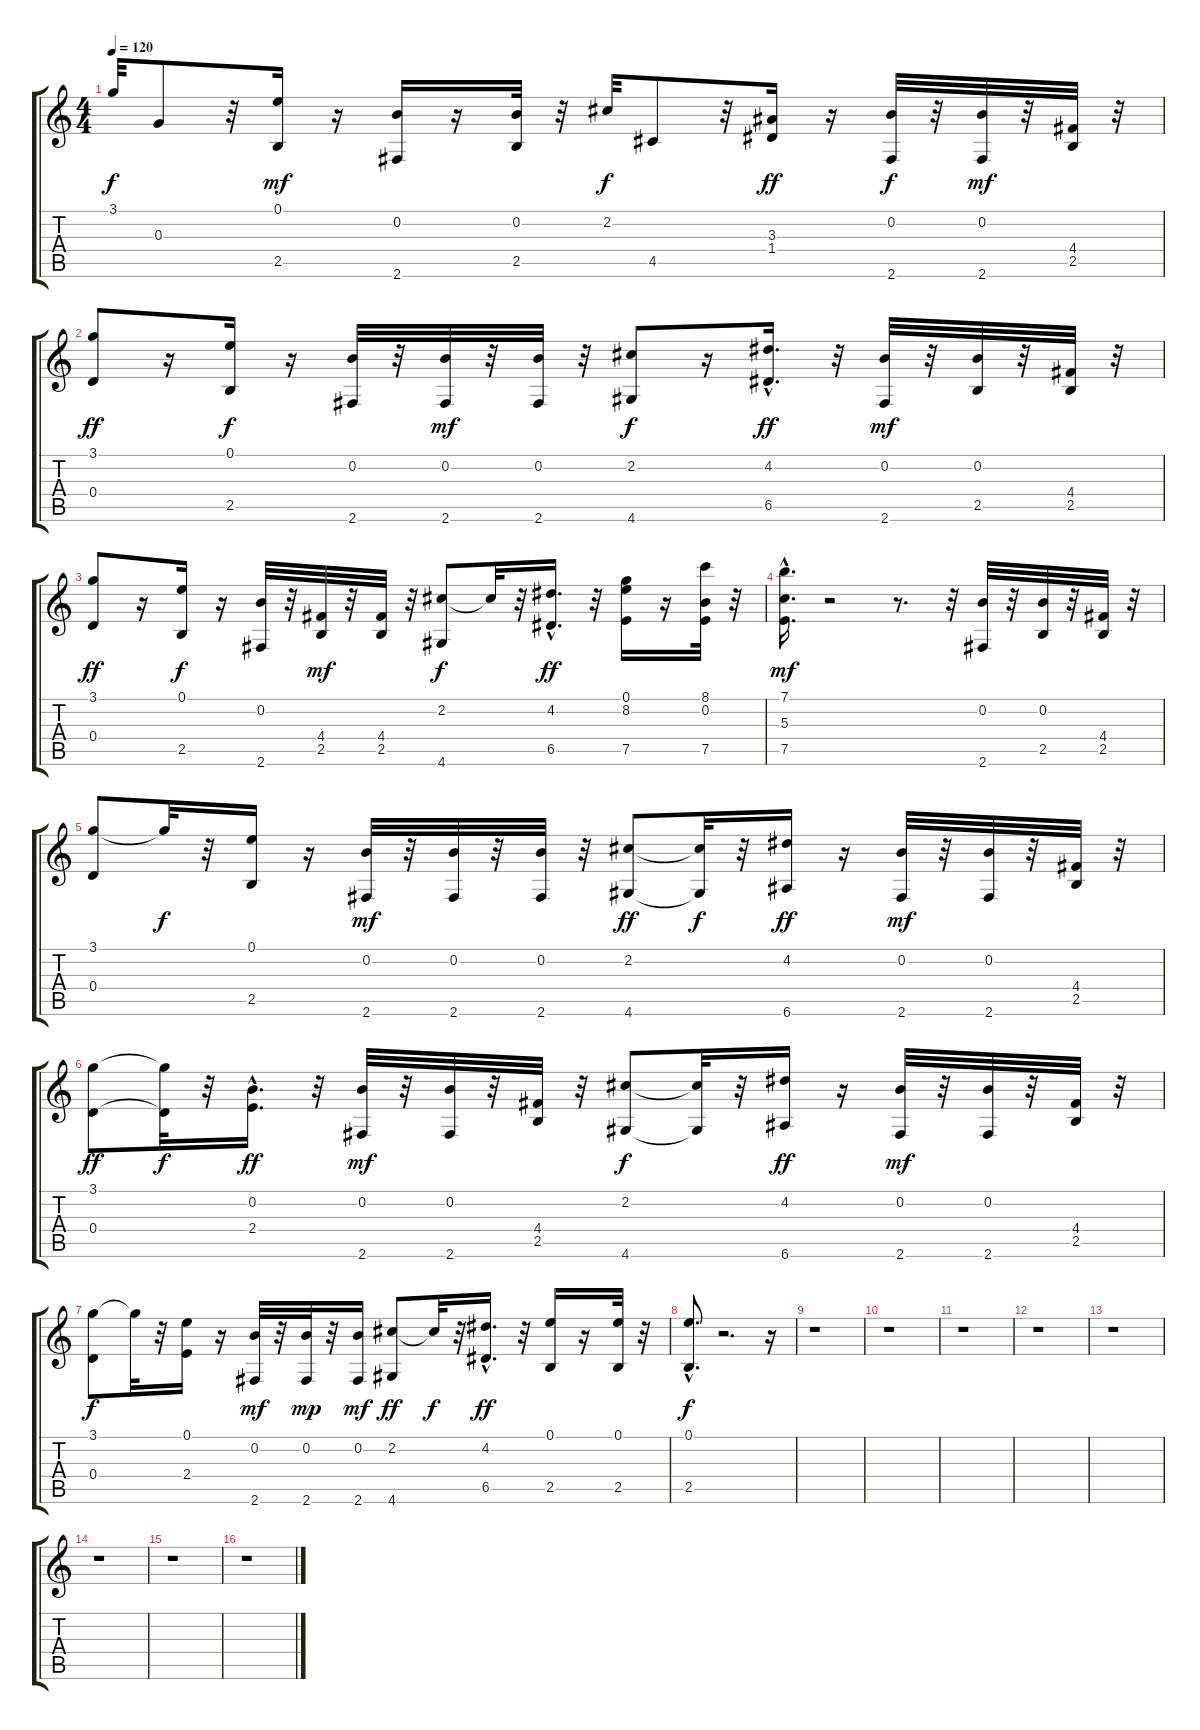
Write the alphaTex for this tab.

\track "" {instrument acousticbass}
\staff {score tabs}
\tuning (E4 B3 G3 D3 A2 E2) {hide}
\ts (4 4)
\tempo 120
\clef g2
\ks c
3.1.32{dy f} 0.3.8 r.32 (0.1 2.5).16{dy mf} r.16 (0.2 2.6).16 r.16 (0.2 2.5).32 r.32 2.2.32{dy f} 4.5.8 r.32 (3.3 1.4).16{dy ff} r.16 (0.2 2.6).32{dy f} r.32 (0.2 2.6).32{dy mf} r.32 (4.4 2.5).32 r.32 |
(3.1 0.4).8{dy ff} r.16 (0.1 2.5).16{dy f} r.16 (0.2 2.6).32 r.32 (0.2 2.6).32{dy mf} r.32 (0.2 2.6).32 r.32 (2.2 4.6).8{dy f} r.16 (4.2 6.5{hac}).16{d dy ff} r.32 (0.2 2.6).32{dy mf} r.32 (0.2 2.5).32 r.32 (4.4 2.5).32 r.32 |
(3.1 0.4).8{dy ff} r.16 (0.1 2.5).16{dy f} r.16 (0.2 2.6).32 r.32 (4.4 2.5).32{dy mf} r.32 (4.4 2.5).32 r.32 (2.2 4.6).8{dy f} 2.2{t}.32 r.32 (4.2 6.5{hac}).16{d dy ff} r.32 (0.1 8.2 7.5).16 r.16 (8.1 0.2 7.5).32 r.32 |
(7.1 5.3 7.5{hac}).16{d dy mf} r.2 r.8{d} r.32 (0.2 2.6).32 r.32 (0.2 2.5).32 r.32 (4.4 2.5).32 r.32 |
(3.1 0.4).8 3.1{t}.32{dy f} r.32 (0.1 2.5).16 r.16 (0.2 2.6).32{dy mf} r.32 (0.2 2.6).32 r.32 (0.2 2.6).32 r.32 (2.2 4.6).8{dy ff} (2.2{t} 4.6{t}).32{dy f} r.32 (4.2 6.6).16{dy ff} r.16 (0.2 2.6).32{dy mf} r.32 (0.2 2.6).32 r.32 (4.4 2.5).32 r.32 |
(3.1 0.4).8{dy ff} (3.1{t} 0.4{t}).32{dy f} r.32 (0.2 2.4{hac}).16{d dy ff} r.32 (0.2 2.6).32{dy mf} r.32 (0.2 2.6).32 r.32 (4.4 2.5).32 r.32 (2.2 4.6).8{dy f} (2.2{t} 4.6{t}).32 r.32 (4.2 6.6).16{dy ff} r.16 (0.2 2.6).32{dy mf} r.32 (0.2 2.6).32 r.32 (4.4 2.5).32 r.32 |
(3.1 0.4).8{dy f} 3.1{t}.32 r.32 (0.1 2.4).16 r.16 (0.2 2.6).32{dy mf} r.32 (0.2 2.6).32{dy mp} r.32 (0.2 2.6).16{dy mf} (2.2 4.6).8{dy ff} 2.2{t}.32{dy f} r.32 (4.2 6.5{hac}).16{d dy ff} r.32 (0.1 2.5).16 r.16 (0.1 2.5).32 r.32 |
(0.1{hac} 2.5{hac}).8{d dy f} r.2{d} r.16 |
r.1 |
r.1 |
r.1 |
r.1 |
r.1 |
r.1 |
r.1 |
r.1
